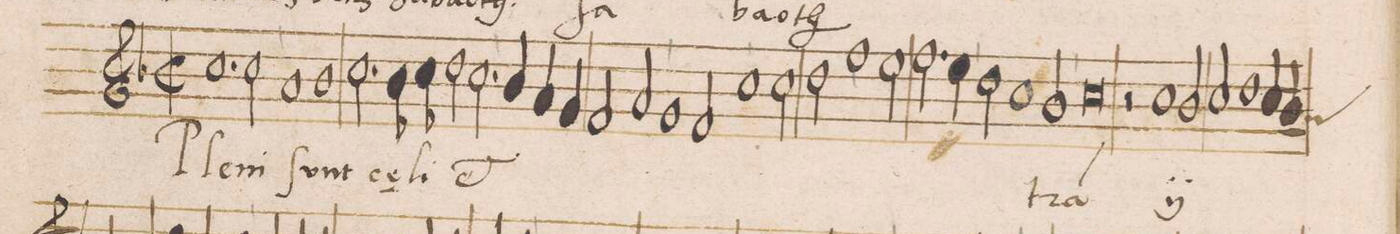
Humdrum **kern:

**kern	**text
*I"DISCANTVS	*
*clefG2	*
*k[b-]	*
*met(C|)	*
*M2/1	*
1.cc	Ple-
2cc\	-ni
=27-	=27-
1a	ſunt
1b-	.
=28-	=28-
2.cc\	cae-
8b-\	.
8cc\	-li
2dd\	et
2.cc\	.
=29-	=29-
4b-/	.
4a/	.
4g/	.
2f/	.
2a/	.
=30-	=30-
1g	.
2f/	.
1cc\	.
=31-	=31-
2cc\	.
2dd\	.
1ff\	.
=32-	=32-
2ee\	.
2.ff\	.
4ee\	.
=33-	=33-
2dd\	.
1cc	.
2b-/	t(er)-
=34-	=34-
0cc	-ra
=35	=35
2r	.
1cc	ÿ
2b-/	.
=36	=36
2cc/	.
1dd	.
4cc/	.
4b-/	.
*custos:a	*
=37	=37
*-	*-
